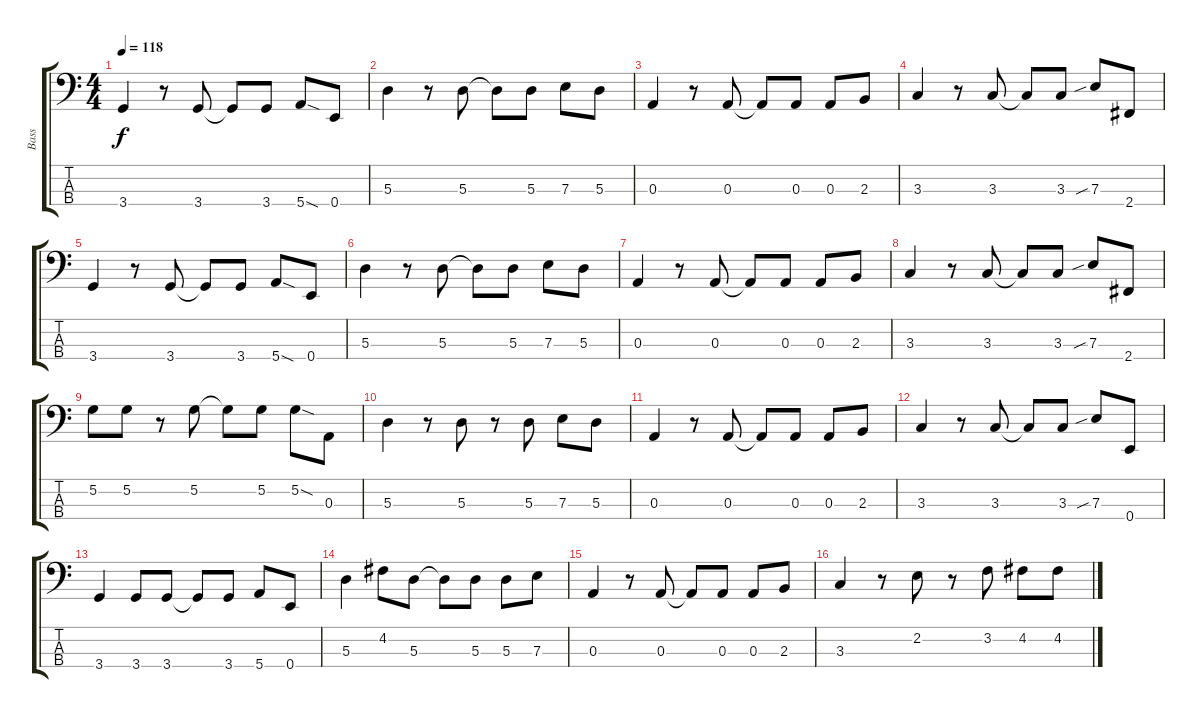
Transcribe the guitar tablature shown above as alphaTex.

\track ("Bass" "Bass") {instrument electricbassfinger}
\staff {score tabs}
\tuning (G2 D2 A1 E1) {hide}
\ts (4 4)
\tempo 118
\clef f4
\ks c
3.4.4{dy f} r.8 3.4.8 3.4{t}.8 3.4.8 5.4{sod}.8 0.4.8 |
5.3.4 r.8 5.3.8 5.3{t}.8 5.3.8 7.3.8 5.3.8 |
0.3.4 r.8 0.3.8 0.3{t}.8 0.3.8 0.3.8 2.3.8 |
3.3.4 r.8 3.3.8 3.3{t}.8 3.3.8 7.3{sib}.8 2.4.8 |
3.4.4 r.8 3.4.8 3.4{t}.8 3.4.8 5.4{sod}.8 0.4.8 |
5.3.4 r.8 5.3.8 5.3{t}.8 5.3.8 7.3.8 5.3.8 |
0.3.4 r.8 0.3.8 0.3{t}.8 0.3.8 0.3.8 2.3.8 |
3.3.4 r.8 3.3.8 3.3{t}.8 3.3.8 7.3{sib}.8 2.4.8 |
5.2.8 5.2.8 r.8 5.2.8 5.2{t}.8 5.2.8 5.2{sod}.8 0.3.8 |
5.3.4 r.8 5.3.8 r.8 5.3.8 7.3.8 5.3.8 |
0.3.4 r.8 0.3.8 0.3{t}.8 0.3.8 0.3.8 2.3.8 |
3.3.4 r.8 3.3.8 3.3{t}.8 3.3.8 7.3{sib}.8 0.4.8 |
3.4.4 3.4.8 3.4.8 3.4{t}.8 3.4.8 5.4.8 0.4.8 |
5.3.4 4.2.8 5.3.8 5.3{t}.8 5.3.8 5.3.8 7.3.8 |
0.3.4 r.8 0.3.8 0.3{t}.8 0.3.8 0.3.8 2.3.8 |
3.3.4 r.8 2.2.8 r.8 3.2.8 4.2.8 4.2.8
